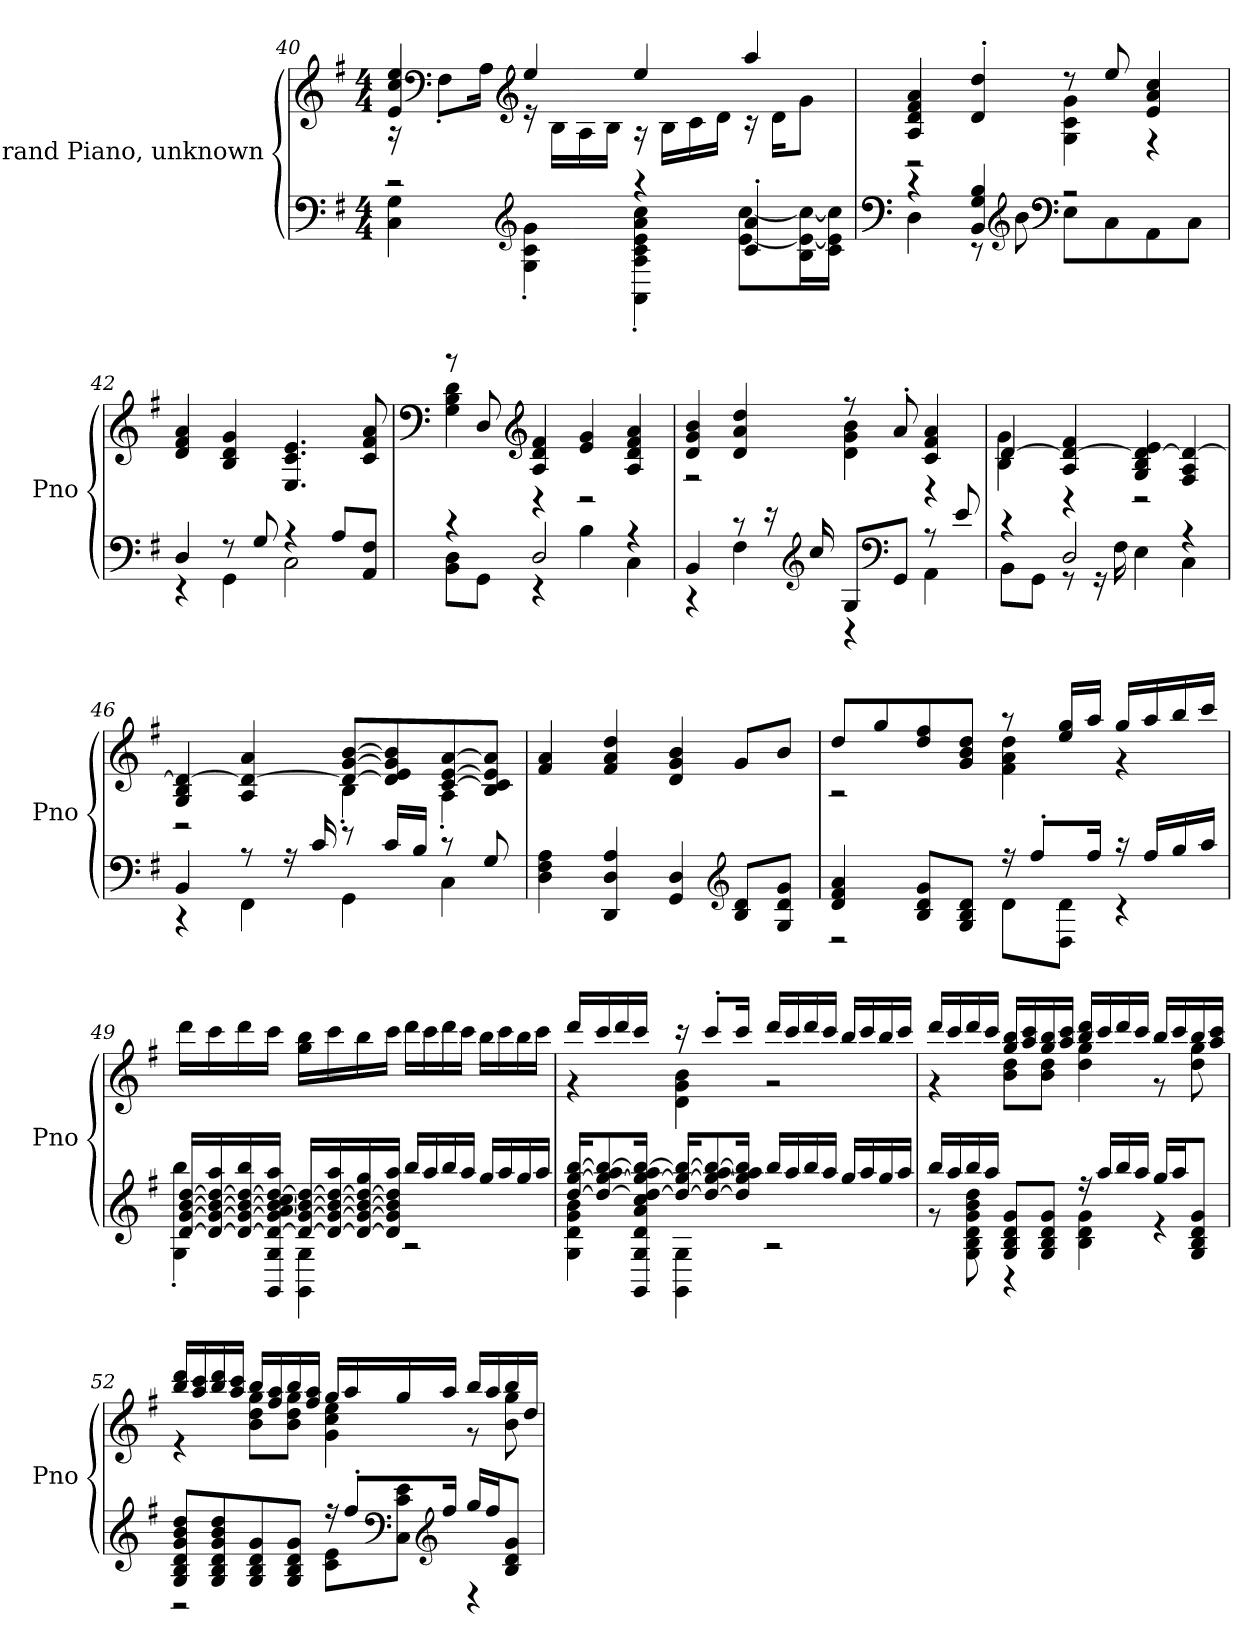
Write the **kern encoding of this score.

**kern	**kern
*part1	*part1
*staff2	*staff1
*I"Grand Piano, unknown	*
*I'Pno	*
!!LO:PB:g=z
*clefF4	*clefG2
*k[f#]	*k[f#]
*M4/4	*M4/4
=40	=40
*^	*^
2r	4C\ 4G\	4e/ 4cc/ 4ee/	16r
*	*	*clefF4	*
.	.	.	8F#'\L
.	.	.	16A\Jk
*clefG2	*	*clefG2	*
.	4G\' 4c\' 4g\'	4ee/	16r
.	.	.	16B\LL
.	.	.	16A\
.	.	.	16B\JJ
4r	4AA\' 4A\' 4c\' 4e\' 4a\' 4cc\'	4ee/	16r
.	.	.	16B\LL
.	.	.	16c\
.	.	.	16d\JJ
4c/' 4a/'	[8e\ [8cc\L	4aa/	16r
.	.	.	16d\KL
.	16B\ 16e\_ 16cc\_L	.	8g\J
.	16c\ 16e\] 16cc\]JJ	.	.
=41	=41	=41	=41
*clefF4	*	*	*
4r	4D\	4A/ 4d/ 4f#/ 4a/	2r
4BB/ 4G/ 4B/	8r	4d/' 4dd/'	.
*clefG2	*	*	*
.	8b\	.	.
*clefF4	*	*	*
2r	8E\L	8r	4G\ 4c\ 4g\
.	8C\	8ee/	.
.	8AA\	4e/ 4a/ 4cc/	4r
.	8C\J	.	.
*	*	*v	*v
=42	=42	=42
4D/	4r	4d/ 4f#/ 4a/
8r	4GG\	4B/ 4d/ 4g/
8G/	.	.
4r	2C\	4.E/ 4.c/ 4.e/
8A/L	.	.
8AA/ 8F#/J	.	8c/ 8f#/ 8a/
!!LO:LB:g=z
=43	=43	=43
*	*	*clefF4
*	*	*^
4r	8BB\ 8D\L	8r	4G\ 4B\ 4d\
.	8GG\J	8D/	.
*	*	*clefG2	*
2D/	4r	4A/ 4d/ 4f#/	4r
.	4B\	4e/ 4g/	2r
4r	4C\	4A/ 4d/ 4f#/ 4a/	.
=44	=44	=44	=44
4BB/	4r	4d/ 4g/ 4b/	2r
8r	4F#\	4d/ 4a/ 4dd/	.
16r	.	.	.
*clefG2	*	*	*
16cc/	.	.	.
8G/L	4r	8r	4d\ 4g\ 4b\
*clefF4	*	*	*
8GG/J	.	8a'/	.
8r	4AA\	4c/ 4f#/ 4a/	4r
8e/	.	.	.
=45	=45	=45	=45
4r	8BB\L	[4d/	4B\ 4g\
.	8GG\J	.	.
2D/	8r	4A/ 4d/_ 4f#/	4r
.	16r	.	.
.	16F#\	.	.
.	4E\	4G/ 4B/ 4d/_ 4e/	2r
4r	4C\	4F#/ 4A/ 4d/_	.
=46	=46	=46	=46
4BB/	4r	4G/ 4B/ 4d/_	2r
8r	4FF#\	4A/ 4d/_ 4a/	.
16r	.	.	.
16c/	.	.	.
8r	4GG\	8d/_ [8g/ [8b/L	4B'\
16c/LL	.	8d/] 8e/ 8g/] 8b/]	.
16B/JJ	.	.	.
8r	4C\	[8c/ [8e/ [8a/	4A'\
8G/	.	8B/ 8c/] 8e/] 8a/]J	.
*v	*v	*	*
*	*v	*v
!!LO:LB:g=z
=47	=47
4D\ 4F#\ 4A\	4f#/ 4a/
4DD/ 4D/ 4A/	4f#/ 4a/ 4dd/
4GG/ 4D/	4d/ 4g/ 4b/
*clefG2	*
8B/ 8d/L	8g/L
8G/ 8d/ 8g/J	8b/J
=48	=48
*^	*^
4d/ 4f#/ 4a/	2r	8dd/L	2r
.	.	8gg/	.
8B/ 8d/ 8g/L	.	8dd/ 8ff#/	.
8G/ 8B/ 8d/J	.	8g/ 8b/ 8dd/J	.
16r	8d\L	8r	4f#\ 4a\ 4dd\
8ff#'/L	.	.	.
.	8D\ 8d\J	16ee/ 16gg/LL	.
16ff#/Jk	.	16aa/JJ	.
16r	4r	16gg/LL	4r
16ff#/LL	.	16aa/	.
16gg/	.	16bb/	.
16aa/JJ	.	16ccc/JJ	.
*	*	*v	*v
!!LO:LB:g=z
=49	=49	=49
[16d/ [16g/ [16b/ [16dd/LL	4G\' 4bb\'	16ddd\LL
16d/_ 16g/_ 16b/_ 16dd/_ 16aa/	.	16ccc\
16d/_ 16g/_ 16b/_ 16dd/_ 16bb/	.	16ddd\
16GG/ 16G/ 16d/_ 16g/_ 16a/ 16b/_ 16cc/ 16dd/_ 16aa/JJ	.	16ccc\JJ
16d/_ 16g/_ 16b/_ 16dd/_LL	4GG\ 4G\	16gg\ 16bb\LL
16d/_ 16g/_ 16b/_ 16dd/_ 16aa/	.	16ccc\
16d/_ 16g/_ 16b/_ 16dd/_ 16gg/	.	16bb\
16d/] 16g/] 16b/] 16dd/] 16aa/JJ	.	16ccc\JJ
16bb/LL	2r	16ddd\LL
16aa/	.	16ccc\
16bb/	.	16ddd\
16aa/JJ	.	16ccc\JJ
16gg/LL	.	16bb\LL
16aa/	.	16ccc\
16gg/	.	16bb\
16aa/JJ	.	16ccc\JJ
!!LO:LB:g=z
=50	=50	=50
*	*	*^
[16dd/ [16gg/ [16bb/KL	4G\ 4d\ 4g\ 4b\	16ddd/LL	4r
8dd/_ 8gg/_ 8aa/ 8bb/_	.	16ccc/	.
.	.	16ddd/	.
16GG/ 16G/ 16d/ 16a/ 16cc/ 16dd/_ 16gg/_ 16aa/ 16bb/_Jk	.	16ccc/JJ	.
16dd/_ 16gg/_ 16bb/_KL	4GG\ 4G\	16r	4d\ 4g\ 4b\
8dd/_ 8gg/_ 8aa/ 8bb/_	.	8ccc'/L	.
16dd/] 16gg/] 16aa/ 16bb/]Jk	.	16ccc/Jk	.
16bb/LL	2r	16ddd/LL	2r
16aa/	.	16ccc/	.
16bb/	.	16ddd/	.
16aa/JJ	.	16ccc/JJ	.
16gg/LL	.	16bb/LL	.
16aa/	.	16ccc/	.
16gg/	.	16bb/	.
16aa/JJ	.	16ccc/JJ	.
=51	=51	=51	=51
16bb/LL	8r	16ddd/LL	4r
16aa/	.	16ccc/	.
16bb/	8G\ 8B\ 8d\ 8g\ 8b\ 8dd\	16ddd/	.
16aa/JJ	.	16ccc/JJ	.
8G/ 8B/ 8d/ 8g/L	4r	16gg/ 16bb/LL	8b\ 8dd\L
.	.	16aa/ 16ccc/	.
8G/ 8B/ 8d/ 8g/J	.	16gg/ 16bb/	8b\ 8dd\J
.	.	16aa/ 16ccc/JJ	.
16r	4B\ 4d\ 4g\	16bb/ 16ddd/LL	4dd\ 4gg\
16aa/LL	.	16ccc/	.
16bb/	.	16ddd/	.
16aa/JJ	.	16ccc/JJ	.
16gg/LL	4r	16bb/LL	8r
16aa/J	.	16ccc/	.
8G/ 8B/ 8d/ 8g/J	.	16bb/	8dd\ 8gg\
.	.	16aa/ 16ccc/JJ	.
!!LO:PB:g=z	!!
=52	=52	=52	=52
8G/ 8B/ 8d/ 8g/ 8b/ 8dd/L	2r	16bb/ 16ddd/LL	4r
.	.	16aa/ 16ccc/	.
8G/ 8B/ 8d/ 8g/ 8b/ 8dd/	.	16bb/ 16ddd/	.
.	.	16aa/ 16ccc/JJ	.
8G/ 8B/ 8d/ 8g/	.	16bb/LL	8b\ 8dd\ 8gg\L
.	.	16ff#/ 16aa/	.
8G/ 8B/ 8d/ 8g/J	.	16bb/	8b\ 8dd\ 8gg\J
.	.	16ff#/ 16aa/JJ	.
16r	8c\ 8e\L	16gg/LL	4g\ 4cc\ 4ee\
8ff#'/L	.	16aa/	.
*clefF4	*	*	*
.	8C\ 8c\ 8e\J	16gg/	.
*clefG2	*	*	*
16ff#/Jk	.	16aa/JJ	.
16gg/LL	4r	16bb/LL	8r
16ff#/J	.	16aa/	.
8B/ 8d/ 8g/J	.	16bb/	8b\ 8gg\
.	.	16dd/JJ	.
*v	*v	*	*
*	*v	*v
=	=
*-	*-
